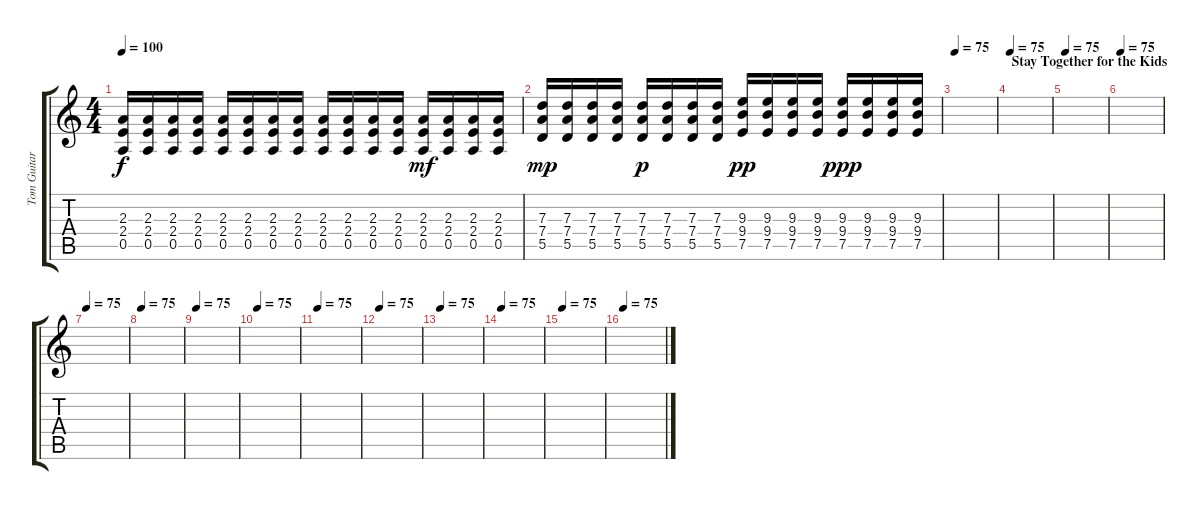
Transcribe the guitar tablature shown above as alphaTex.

\track ("Tom Guitar 2" "Tom Guitar") {instrument distortionguitar}
\staff {score tabs}
\tuning (E4 B3 G3 D3 A2 E2) {hide}
\ts (4 4)
\tempo 100
\clef g2
\ks c
(2.3 2.4 0.5).16{dy f volume 10} (2.3 2.4 0.5).16 (2.3 2.4 0.5).16 (2.3 2.4 0.5).16 (2.3 2.4 0.5).16 (2.3 2.4 0.5).16 (2.3 2.4 0.5).16 (2.3 2.4 0.5).16 (2.3 2.4 0.5).16 (2.3 2.4 0.5).16 (2.3 2.4 0.5).16 (2.3 2.4 0.5).16 (2.3 2.4 0.5).16{dy mf} (2.3 2.4 0.5).16 (2.3 2.4 0.5).16 (2.3 2.4 0.5).16 |
(7.3 7.4 5.5).16{dy mp} (7.3 7.4 5.5).16 (7.3 7.4 5.5).16 (7.3 7.4 5.5).16 (7.3 7.4 5.5).16{dy p} (7.3 7.4 5.5).16 (7.3 7.4 5.5).16 (7.3 7.4 5.5).16 (9.3 9.4 7.5).16{dy pp} (9.3 9.4 7.5).16 (9.3 9.4 7.5).16 (9.3 9.4 7.5).16 (9.3 9.4 7.5).16{dy ppp} (9.3 9.4 7.5).16 (9.3 9.4 7.5).16 (9.3 9.4 7.5).16 |
\tempo 75
|
\section ("" "Stay Together for the Kids")
\tempo 75
|
\tempo 75
|
\tempo 75
|
\tempo 75
|
\tempo 75
|
\tempo 75
|
\tempo 75
|
\tempo 75
|
\tempo 75
|
\tempo 75
|
\tempo 75
|
\tempo 75
|
\tempo 75
